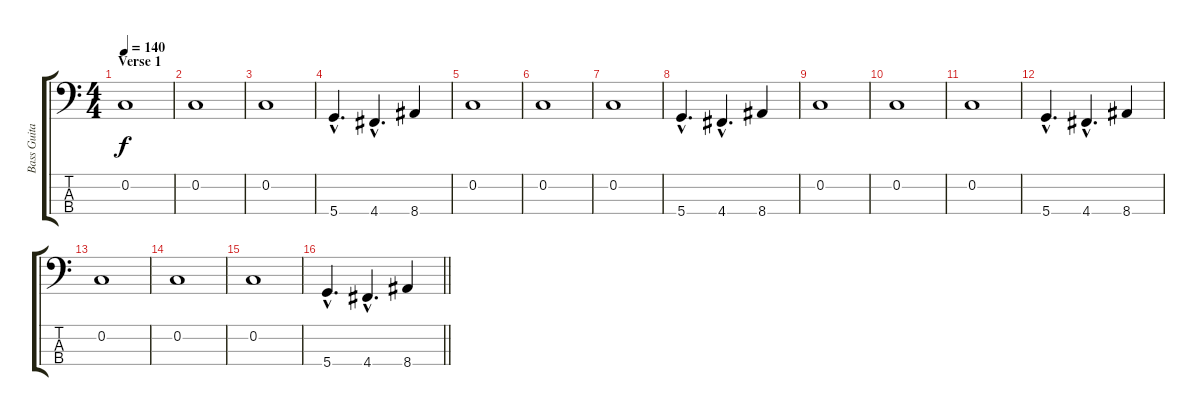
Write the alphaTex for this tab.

\track ("Bass Guitar (Speesy)" "Bass Guita") {instrument electricbassfinger}
\staff {score tabs}
\tuning (F2 C2 G1 D1) {hide}
\ts (4 4)
\section ("" "Verse 1")
\tempo 140
\clef f4
\ks c
0.2.1{dy f} |
0.2.1 |
0.2.1 |
5.4{hac}.4{d} 4.4{hac}.4{d} 8.4.4 |
0.2.1 |
0.2.1 |
0.2.1 |
5.4{hac}.4{d} 4.4{hac}.4{d} 8.4.4 |
0.2.1 |
0.2.1 |
0.2.1 |
5.4{hac}.4{d} 4.4{hac}.4{d} 8.4.4 |
0.2.1 |
0.2.1 |
0.2.1 |
\barLineRight lightlight
5.4{hac}.4{d} 4.4{hac}.4{d} 8.4.4
